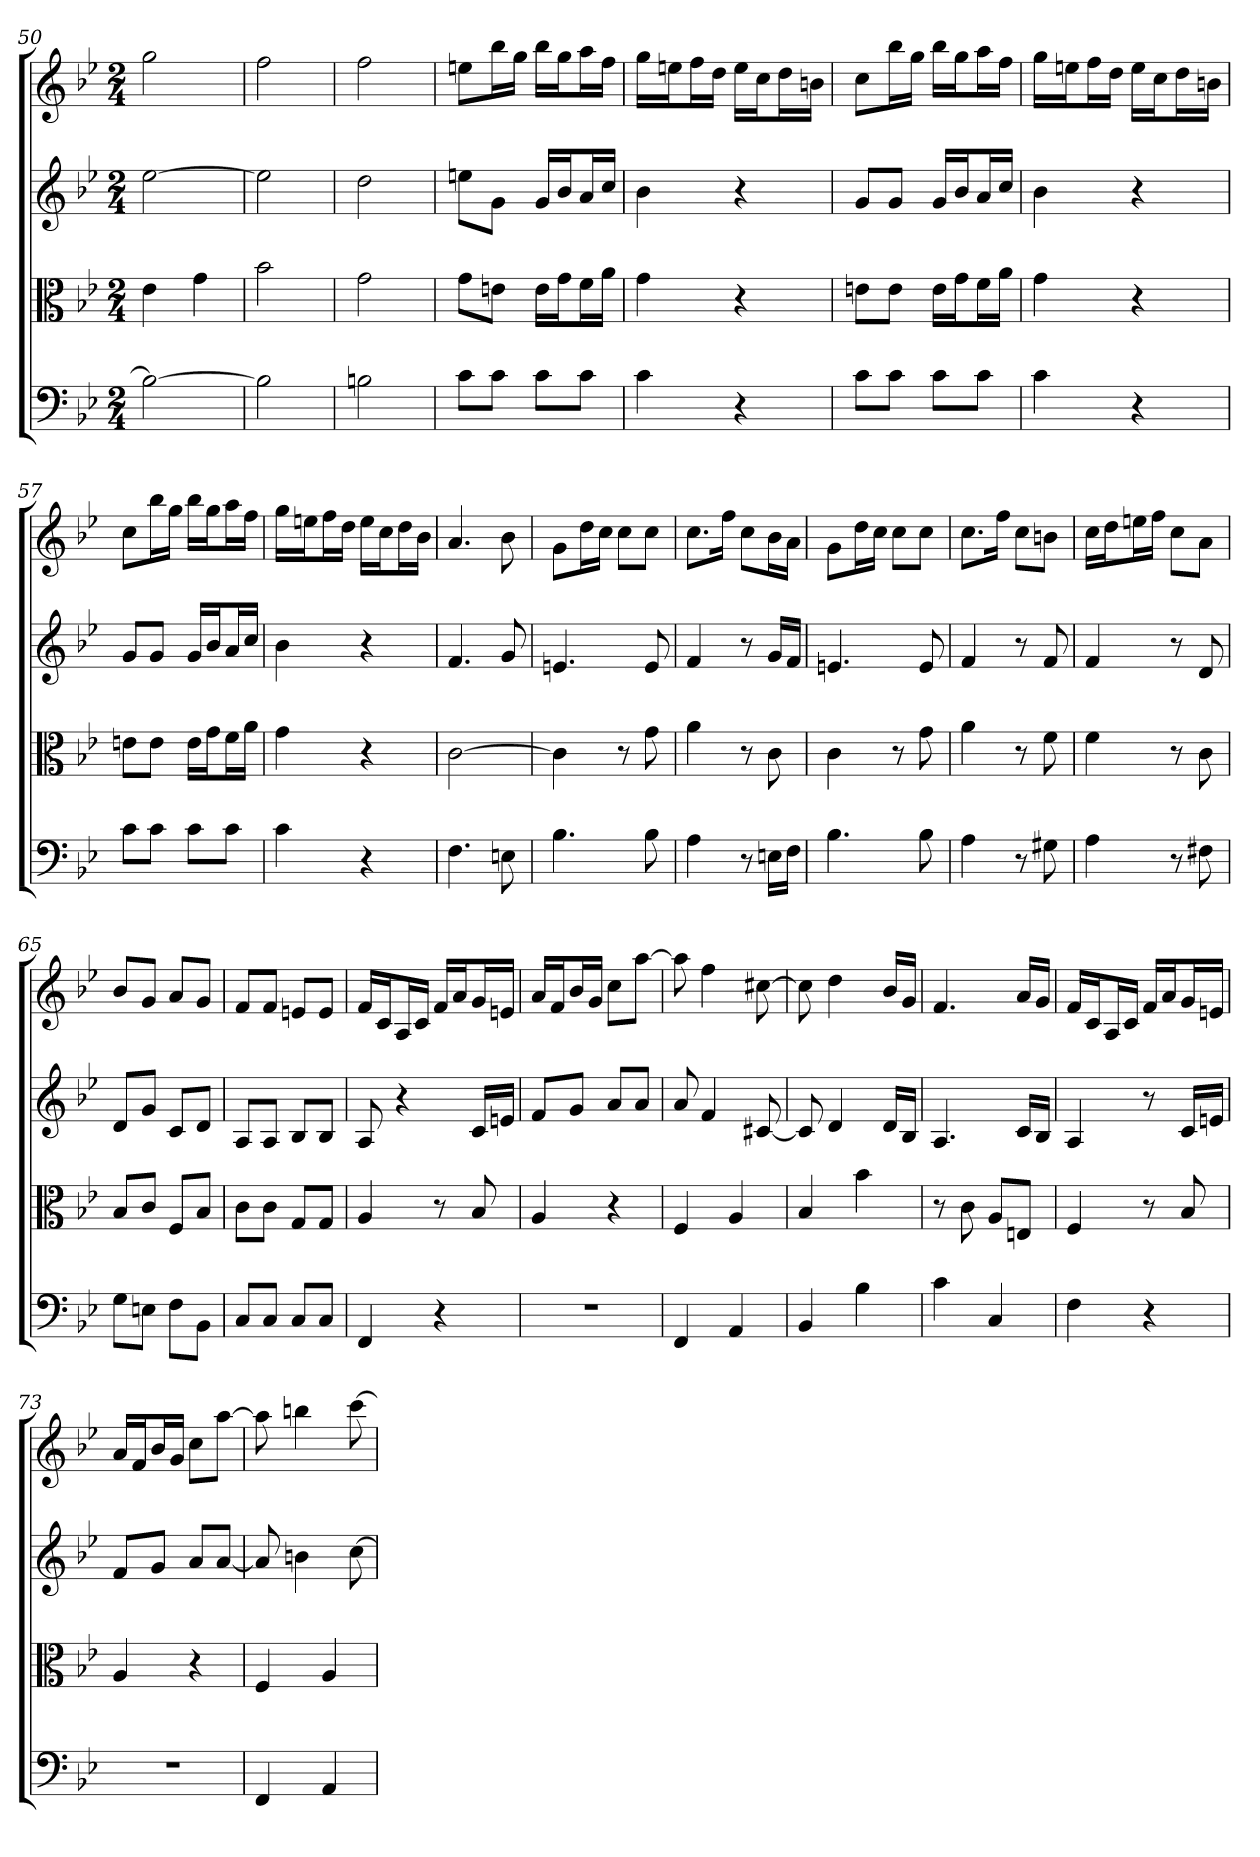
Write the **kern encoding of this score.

**kern	**kern	**kern	**kern
*part4	*part3	*part2	*part1
*staff4	*staff3	*staff2	*staff1
*clefF4	*clefC3	*	*
*k[b-e-]	*k[b-e-]	*k[b-e-]	*k[b-e-]
*B-:	*B-:	*B-:	*B-:
*M2/4	*M2/4	*M2/4	*M2/4
=50	=50	=50	=50
2B-_	4e-	[2ee-	2gg
.	4g	.	.
=51	=51	=51	=51
2B-]	2b-	2ee-]	2ff
=52	=52	=52	=52
2Bn	2g	2dd	2ff
=53	=53	=53	=53
8c\L	8g\L	8eenL	8eenL
8c\J	8en\J	8gJ	16bb-L
.	.	.	16ggJJ
8c\L	16e\LL	16gLL	16bb-LL
.	16g\J	16b-J	16ggJ
8c\J	16f\L	16aL	16aaL
.	16a\JJ	16ccJJ	16ffJJ
=54	=54	=54	=54
4c	4g	4b-	16ggLL
.	.	.	16eenJ
.	.	.	16ffL
.	.	.	16ddJJ
4r	4r	4r	16eeLL
.	.	.	16ccJ
.	.	.	16ddL
.	.	.	16bnJJ
=55	=55	=55	=55
8c\L	8en\L	8gL	8ccL
8c\J	8e\J	8gJ	16bb-L
.	.	.	16ggJJ
8c\L	16e\LL	16gLL	16bb-LL
.	16g\J	16b-J	16ggJ
8c\J	16f\L	16aL	16aaL
.	16a\JJ	16ccJJ	16ffJJ
=56	=56	=56	=56
4c	4g	4b-	16ggLL
.	.	.	16eenJ
.	.	.	16ffL
.	.	.	16ddJJ
4r	4r	4r	16eeLL
.	.	.	16ccJ
.	.	.	16ddL
.	.	.	16bnJJ
=57	=57	=57	=57
8c\L	8en\L	8gL	8ccL
8c\J	8e\J	8gJ	16bb-L
.	.	.	16ggJJ
8c\L	16e\LL	16gLL	16bb-LL
.	16g\J	16b-J	16ggJ
8c\J	16f\L	16aL	16aaL
.	16a\JJ	16ccJJ	16ffJJ
=58	=58	=58	=58
4c	4g	4b-	16ggLL
.	.	.	16eenJ
.	.	.	16ffL
.	.	.	16ddJJ
4r	4r	4r	16eeLL
.	.	.	16ccJ
.	.	.	16ddL
.	.	.	16b-JJ
=59	=59	=59	=59
4.F	[2c	4.f	4.a
8En	.	8g	8b-
=60	=60	=60	=60
4.B-	4c]	4.en	8gL
.	.	.	16ddL
.	.	.	16ccJJ
.	8r	.	8ccL
8B-	8g	8e	8ccJ
=61	=61	=61	=61
4A	4a	4f	8.ccL
.	.	.	16ffJk
8r	8r	8r	8ccL
16En\LL	8c	16gLL	16b-L
16F\JJ	.	16fJJ	16aJJ
=62	=62	=62	=62
4.B-	4c	4.en	8gL
.	.	.	16ddL
.	.	.	16ccJJ
.	8r	.	8ccL
8B-	8g	8e	8ccJ
=63	=63	=63	=63
4A	4a	4f	8.ccL
.	.	.	16ffJk
8r	8r	8r	8ccL
8G#X	8f	8f	8bnJ
=64	=64	=64	=64
4A	4f	4f	16ccLL
.	.	.	16ddJ
.	.	.	16eenL
.	.	.	16ffJJ
8r	8r	8r	8ccL
8F#X	8c	8d	8aJ
=65	=65	=65	=65
8G\L	8B-/L	8dL	8b-L
8En\J	8c/J	8gJ	8gJ
8F\L	8F/L	8cL	8aL
8BB-\J	8B-/J	8dJ	8gJ
=66	=66	=66	=66
8C/L	8c\L	8AL	8fL
8C/J	8c\J	8AJ	8fJ
8C/L	8G/L	8B-L	8enL
8C/J	8G/J	8B-J	8eJ
=67	=67	=67	=67
4FF	4A	8A	16fLL
.	.	.	16cJ
.	.	4r	16AL
.	.	.	16cJJ
4r	8r	.	16fLL
.	.	.	16aJ
.	8B-	16cLL	16gL
.	.	16enJJ	16enJJ
=68	=68	=68	=68
2r	4A	8fL	16aLL
.	.	.	16fJ
.	.	8gJ	16b-L
.	.	.	16gJJ
.	4r	8aL	8ccL
.	.	8aJ	[8aaJ
=69	=69	=69	=69
4FF	4F	8a	8aa]
.	.	4f	4ff
4AA	4A	.	.
.	.	[8c#X	[8cc#X
=70	=70	=70	=70
4BB-	4B-	8c#]	8cc#]
.	.	4d	4dd
4B-	4b-	.	.
.	.	16dLL	16b-LL
.	.	16B-JJ	16gJJ
=71	=71	=71	=71
4c	8r	4.A	4.f
.	8c	.	.
4C	8A/L	.	.
.	8En/J	16cLL	16aLL
.	.	16B-JJ	16gJJ
=72	=72	=72	=72
4F	4F	4A	16fLL
.	.	.	16cJ
.	.	.	16AL
.	.	.	16cJJ
4r	8r	8r	16fLL
.	.	.	16aJ
.	8B-	16cLL	16gL
.	.	16enJJ	16enJJ
=73	=73	=73	=73
2r	4A	8fL	16aLL
.	.	.	16fJ
.	.	8gJ	16b-L
.	.	.	16gJJ
.	4r	8aL	8ccL
.	.	[8aJ	[8aaJ
=74	=74	=74	=74
4FF	4F	8a]	8aa]
.	.	4bn	4bbn
4AA	4A	.	.
.	.	[8cc	[8ccc
=	=	=	=
*-	*-	*-	*-
